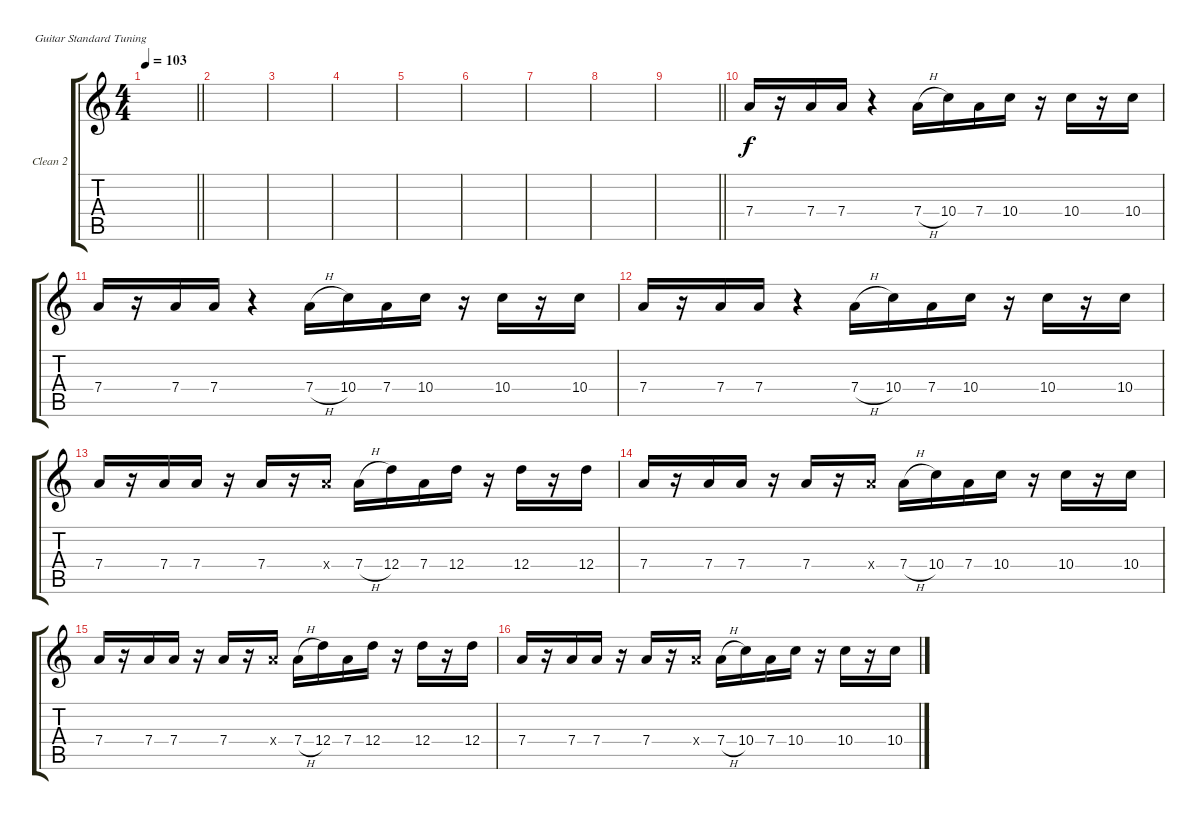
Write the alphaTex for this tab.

\bracketExtendMode groupsimilarinstruments
\firstSystemTrackNameOrientation horizontal
\otherSystemsTrackNameOrientation horizontal
\track ("Guitar Clean 2" "Clean 2") {instrument distortionguitar}
\staff {score tabs}
\tuning (E4 B3 G3 D3 A2 E2)
\ts (4 4)
\tempo 103
\clef g2
\barLineRight lightlight
\ks c
|
|
|
|
|
|
|
|
\barLineRight lightlight
|
7.4.16 r.16 7.4.16 7.4.16 r.4 7.4{h}.16 10.4.16 7.4.16 10.4.16 r.16 10.4.16 r.16 10.4.16 |
7.4.16 r.16 7.4.16 7.4.16 r.4 7.4{h}.16 10.4.16 7.4.16 10.4.16 r.16 10.4.16 r.16 10.4.16 |
7.4.16 r.16 7.4.16 7.4.16 r.4 7.4{h}.16 10.4.16 7.4.16 10.4.16 r.16 10.4.16 r.16 10.4.16 |
7.4.16 r.16 7.4.16 7.4.16 r.16 7.4.16 r.16 7.4{x}.16 7.4{h}.16 12.4.16 7.4.16 12.4.16 r.16 12.4.16 r.16 12.4.16 |
7.4.16 r.16 7.4.16 7.4.16 r.16 7.4.16 r.16 7.4{x}.16 7.4{h}.16 10.4.16 7.4.16 10.4.16 r.16 10.4.16 r.16 10.4.16 |
7.4.16 r.16 7.4.16 7.4.16 r.16 7.4.16 r.16 7.4{x}.16 7.4{h}.16 12.4.16 7.4.16 12.4.16 r.16 12.4.16 r.16 12.4.16 |
7.4.16 r.16 7.4.16 7.4.16 r.16 7.4.16 r.16 7.4{x}.16 7.4{h}.16 10.4.16 7.4.16 10.4.16 r.16 10.4.16 r.16 10.4.16
